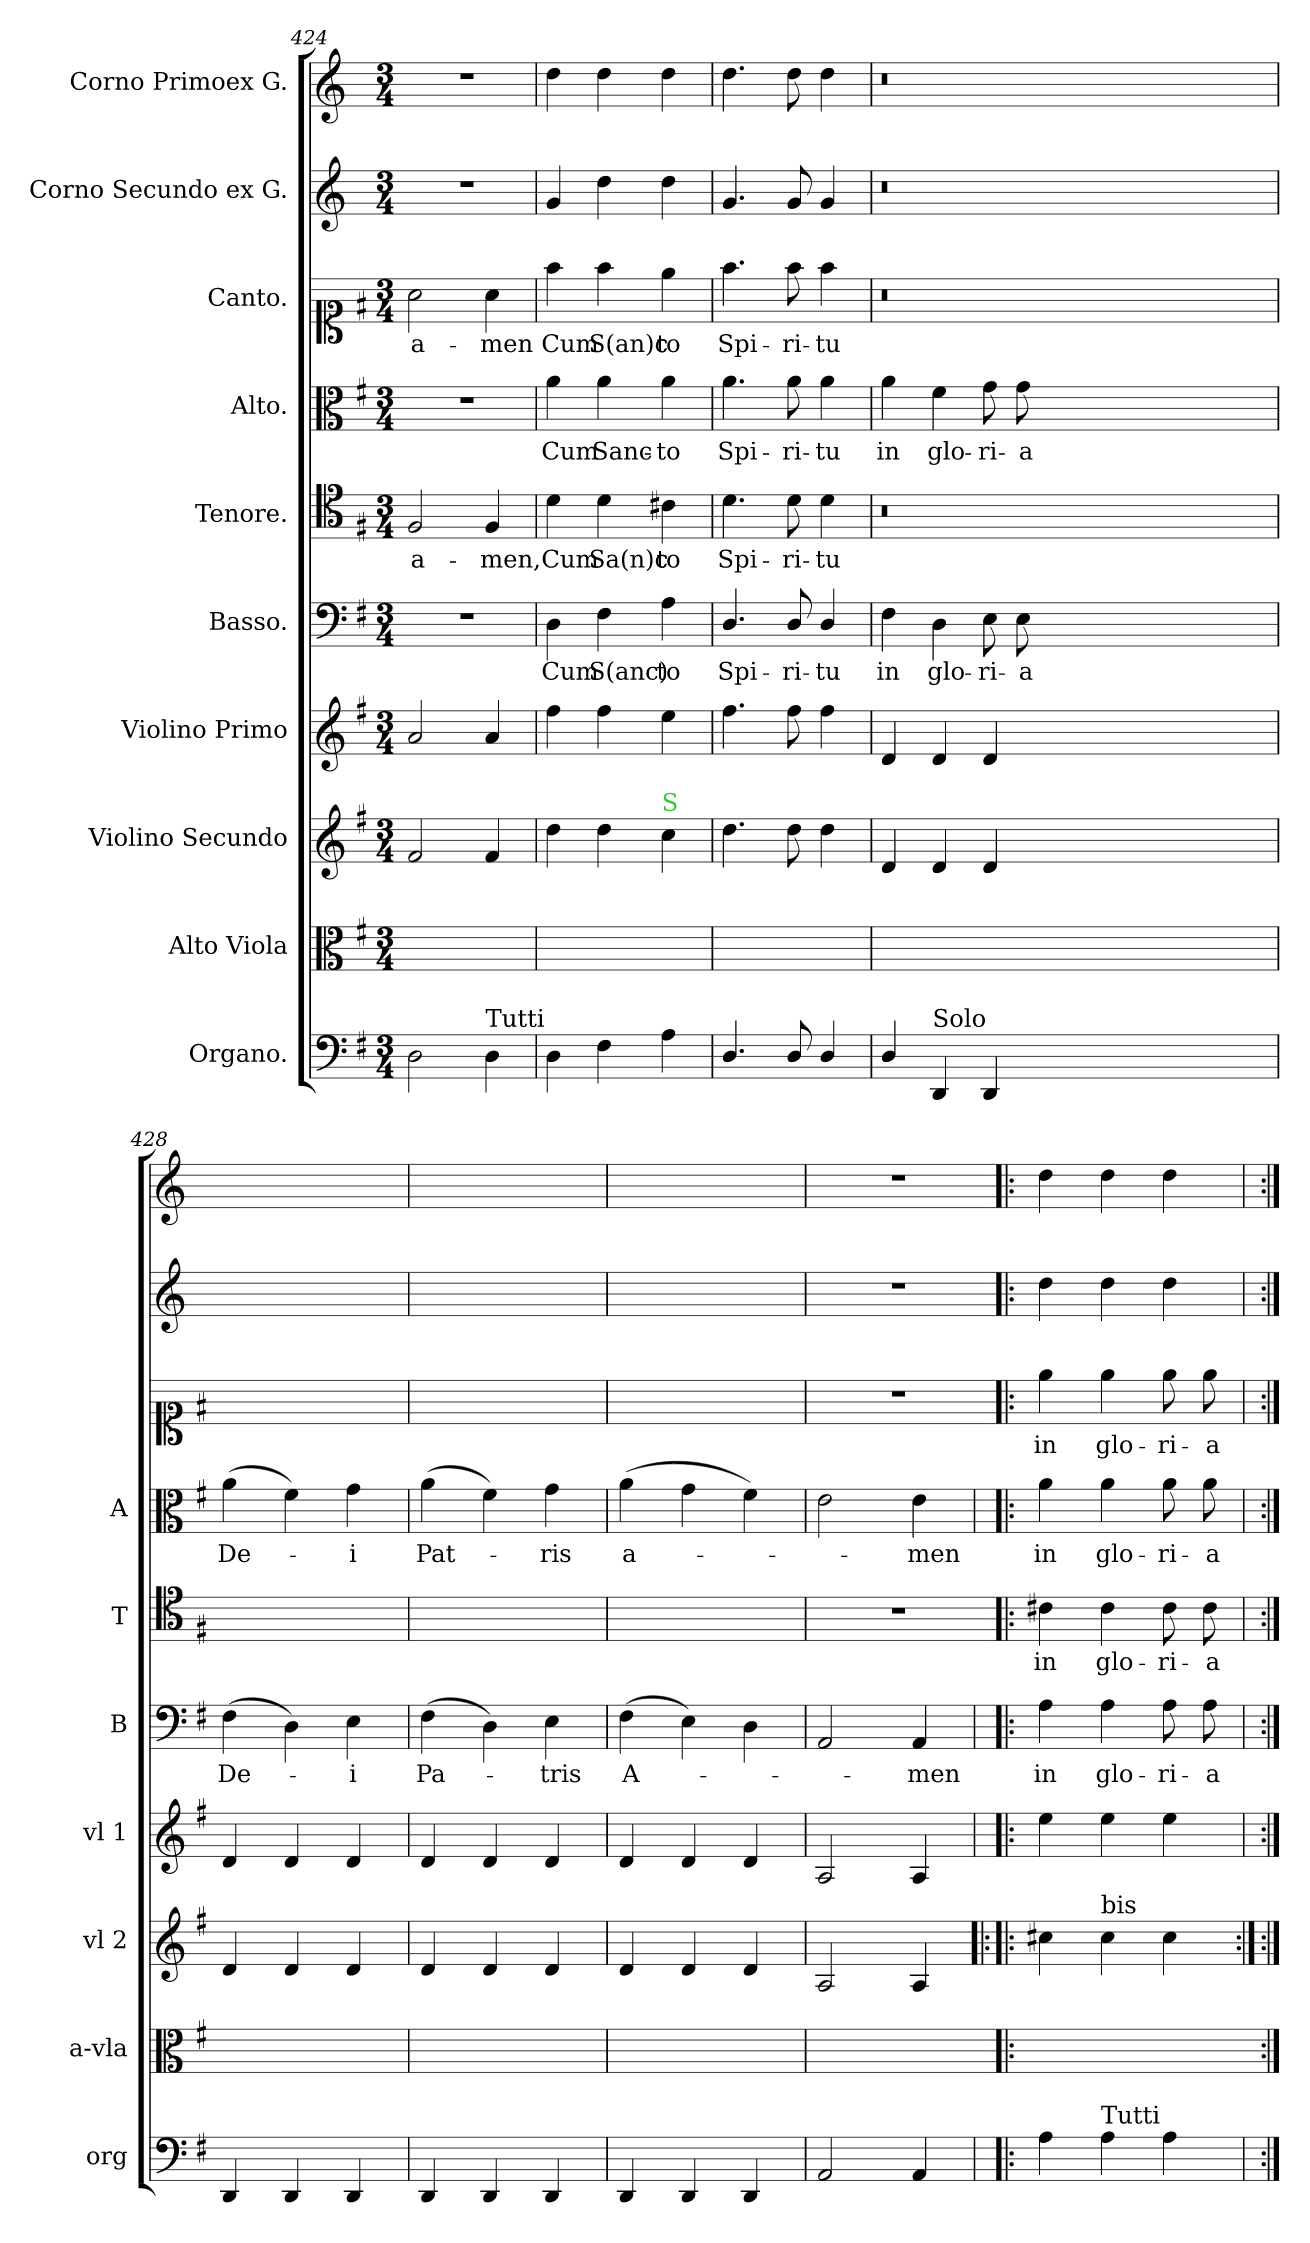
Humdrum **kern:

**kern	**kern	**kern	**kern	**kern	**text	**kern	**text	**kern	**text	**kern	**text	**kern	**kern
*part10	*part9	*part8	*part7	*part6	*part6	*part5	*part5	*part4	*part4	*part3	*part3	*part2	*part1
*staff10	*staff9	*staff8	*staff7	*staff6	*staff6	*staff5	*staff5	*staff4	*staff4	*staff3	*staff3	*staff2	*staff1
*I"Organo.	*I"Alto Viola	*I"Violino Secundo	*I"Violino Primo	*I"Basso.	*	*I"Tenore.	*	*I"Alto.	*	*I"Canto.	*	*I"Corno Secundo ex G.	*I"Corno Primoex G.
*I'org	*I'a-vla	*I'vl 2	*I'vl 1	*I'B	*	*I'T	*	*I'A	*	*	*	*	*
*clefF4	*clefC3	*clefG2	*clefG2	*clefF4	*	*clefC4	*	*clefC3	*	*clefC1	*	*clefG2	*clefG2
*	*	*	*	*	*	*	*	*	*	*	*	*ITrd3c5	*ITrd3c5
*k[f#]	*k[f#]	*k[f#]	*k[f#]	*k[f#]	*	*k[f#]	*	*k[f#]	*	*k[f#]	*	*k[f#]	*k[f#]
*G:	*	*G:	*G:	*G:	*	*G:	*	*G:	*	*G:	*	*G:	*G:
*M3/4	*M3/4	*M3/4	*M3/4	*M3/4	*	*M3/4	*	*M3/4	*	*M3/4	*	*M3/4	*M3/4
=424	=424	=424	=424	=424	=424	=424	=424	=424	=424	=424	=424	=424	=424
2D\	2.ryy	2f#/	2a/	2.r	.	2F#/	a-	2.r	.	2a\	a-	2.r	2.r
!LO:TX:a:t=Tutti	!	!	!	!	!	!	!	!	!	!	!	!	!
4D\	.	4f#/	4a/	.	.	4F#/	-men,	.	.	4a\	-men	.	.
=425	=425	=425	=425	=425	=425	=425	=425	=425	=425	=425	=425	=425	=425
!	!	!	!	!	!	!	!	!	!LO:LY:i	!	!	!	!
4D\	2.ryy	4dd\	4ff#\	4D\	Cum	4d\	Cum	4a\	Cum	4ff#\	Cum	4d/	4a\
!	!	!	!	!	!	!	!	!	!LO:LY:i	!	!	!	!
4F#\	.	4dd\	4ff#\	4F#\	S(anc)-	4d\	Sa(n)c-	4a\	Sanc-	4ff#\	S(an)c-	4a\	4a\
!	!	!LO:TX:a:color=limegreen:t=S	!	!	!	!	!	!	!	!	!	!	!
!	!	!	!	!	!	!	!	!	!LO:LY:i	!	!	!	!
4A\	.	4cc\	4ee\	4A\	-to	4c#X\	-to	4a\	-to	4ee\	-to	4a\	4a\
=426	=426	=426	=426	=426	=426	=426	=426	=426	=426	=426	=426	=426	=426
!	!	!	!	!	!	!	!	!	!LO:LY:i	!	!	!	!
4.D/	2.ryy	4.dd\	4.ff#\	4.D/	Spi-	4.d\	Spi-	4.a\	Spi-	4.ff#\	Spi-	4.d/	4.a\
!	!	!	!	!	!	!	!	!	!LO:LY:i	!	!	!	!
8D/	.	8dd\	8ff#\	8D/	-ri-	8d\	-ri-	8a\	-ri-	8ff#\	-ri-	8d/	8a\
!	!	!	!	!	!	!	!	!	!LO:LY:i	!	!	!	!
4D/	.	4dd\	4ff#\	4D/	-tu	4d\	-tu	4a\	-tu	4ff#\	-tu	4d/	4a\
=427	=427	=427	=427	=427	=427	=427	=427	=427	=427	=427	=427	=427	=427
4D/	2.ryy	4d/	4d/	4F#\	in	0.r	.	4a\	in	0.r	.	0.r	0.r
!LO:TX:a:t=Solo	!	!	!	!	!	!	!	!	!	!	!	!	!
4DD/	.	4d/	4d/	4D\	glo-	.	.	4f#\	glo-	.	.	.	.
4DD/	.	4d/	4d/	8E\	-ri-	.	.	8g\	-ri-	.	.	.	.
.	.	.	.	8E\	-a	.	.	8g\	-a	.	.	.	.
0ryy	0ryy	0ryy	0ryy	0ryy	.	.	.	0ryy	.	.	.	.	.
4ryy	4ryy	4ryy	4ryy	4ryy	.	.	.	4ryy	.	.	.	.	.
=428	=428	=428	=428	=428	=428	=428	=428	=428	=428	=428	=428	=428	=428
4DD/	2.ryy	4d/	4d/	(4F#\	De-	2.ryy	.	(4a\	De-	2.ryy	.	2.ryy	2.ryy
4DD/	.	4d/	4d/	4D\)	.	.	.	4f#\)	.	.	.	.	.
4DD/	.	4d/	4d/	4E\	-i	.	.	4g\	-i	.	.	.	.
=429	=429	=429	=429	=429	=429	=429	=429	=429	=429	=429	=429	=429	=429
4DD/	2.ryy	4d/	4d/	(4F#\	Pa-	2.ryy	.	(4a\	Pat-	2.ryy	.	2.ryy	2.ryy
4DD/	.	4d/	4d/	4D\)	.	.	.	4f#\)	.	.	.	.	.
4DD/	.	4d/	4d/	4E\	-tris	.	.	4g\	-ris	.	.	.	.
=430	=430	=430	=430	=430	=430	=430	=430	=430	=430	=430	=430	=430	=430
4DD/	2.ryy	4d/	4d/	(4F#\	A-	2.ryy	.	(4a\	a-	2.ryy	.	2.ryy	2.ryy
4DD/	.	4d/	4d/	4E\)	.	.	.	4g\	.	.	.	.	.
4DD/	.	4d/	4d/	4D\	.	.	.	4f#\)	.	.	.	.	.
=431	=431	=431	=431	=431	=431	=431	=431	=431	=431	=431	=431	=431	=431
2AA/	2.ryy	2A/	2A/	2AA/	.	2.r	.	2e\	.	2.r	.	2.r	2.r
4AA/	.	4A/	4A/	4AA/	-men	.	.	4e\	-men	.	.	.	.
=432	=432	=432!|:	=432	=432	=432	=432	=432	=432	=432	=432	=432	=432	=432
4A\	2.ryy	4cc#X\	4ee\	4A\	in	4c#X\	in	4a\	in	4ee\	in	4a\	4a\
!	!	!LO:TX:a:t=bis	!	!	!	!	!	!	!	!	!	!	!
!LO:TX:a:t=Tutti	!	!	!	!	!	!	!	!	!	!	!	!	!
4A\	.	4cc#\	4ee\	4A\	glo-	4c#\	glo-	4a\	glo-	4ee\	glo-	4a\	4a\
4A\	.	4cc#\	4ee\	8A\	-ri-	8c#\	-ri-	8a\	-ri-	8ee\	-ri-	4a\	4a\
.	.	.	.	8A\	-a	8c#\	-a	8a\	-a	8ee\	-a	.	.
=	=	=:|!	=	=	=	=	=	=	=	=	=	=	=
*-	*-	*-	*-	*-	*-	*-	*-	*-	*-	*-	*-	*-	*-
